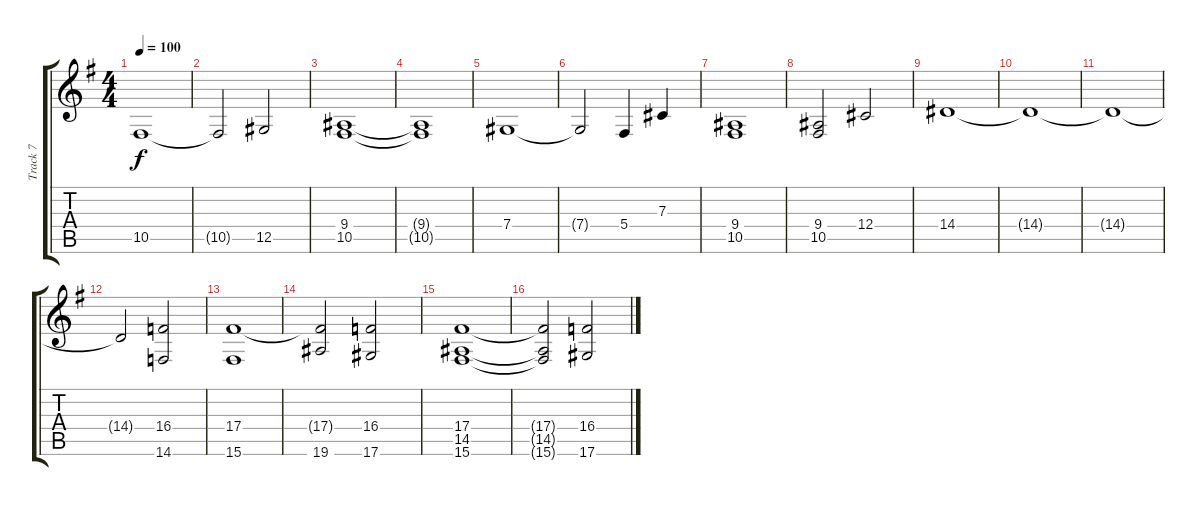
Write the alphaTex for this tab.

\track ("Track 7" "Track 7") {instrument synthstrings2}
\staff {score tabs}
\tuning (Eb4 Bb3 Gb3 Db3 Ab2 Eb2) {hide}
\ts (4 4)
\tempo 100
\clef g2
\ks g
10.5.1{dy f} |
10.5{t}.2 12.5.2 |
(9.4 10.5).1 |
(9.4{t} 10.5{t}).1 |
7.4.1 |
7.4{t}.2 5.4.4 7.3.4 |
(9.4 10.5).1 |
(9.4 10.5).2 12.4.2 |
14.4.1 |
14.4{t}.1 |
14.4{t}.1 |
14.4{t}.2 (16.4 14.6).2 |
(17.4 15.6).1 |
(17.4{t} 19.6).2 (16.4 17.6).2 |
(17.4 14.5 15.6).1 |
(17.4{t} 14.5{t} 15.6{t}).2 (16.4 17.6).2
